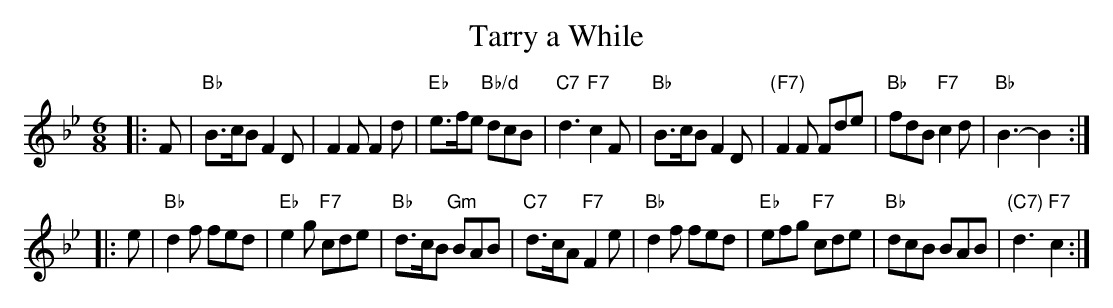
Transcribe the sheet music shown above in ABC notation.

X:1
T: Tarry a While
M: 6/8
L: 1/8
K: Bb
|: F \
| "Bb"B>cB F2D | F2F F2d | "Eb"e>fe "Bb/d"dcB | "C7"d3 "F7"c2F \
| "Bb"B>cB F2D | "(F7)"F2F Fde | "Bb"fdB "F7"c2d | "Bb"B3- B2 :|
|: e \
| "Bb"d2f fed | "Eb"e2g "F7"cde | "Bb"d>cB "Gm"BAB | "C7"d>cA "F7"F2e \
| "Bb"d2f fed | "Eb"efg "F7"cde | "Bb"dcB BAB | "(C7)"d3 "F7"c2 :|
